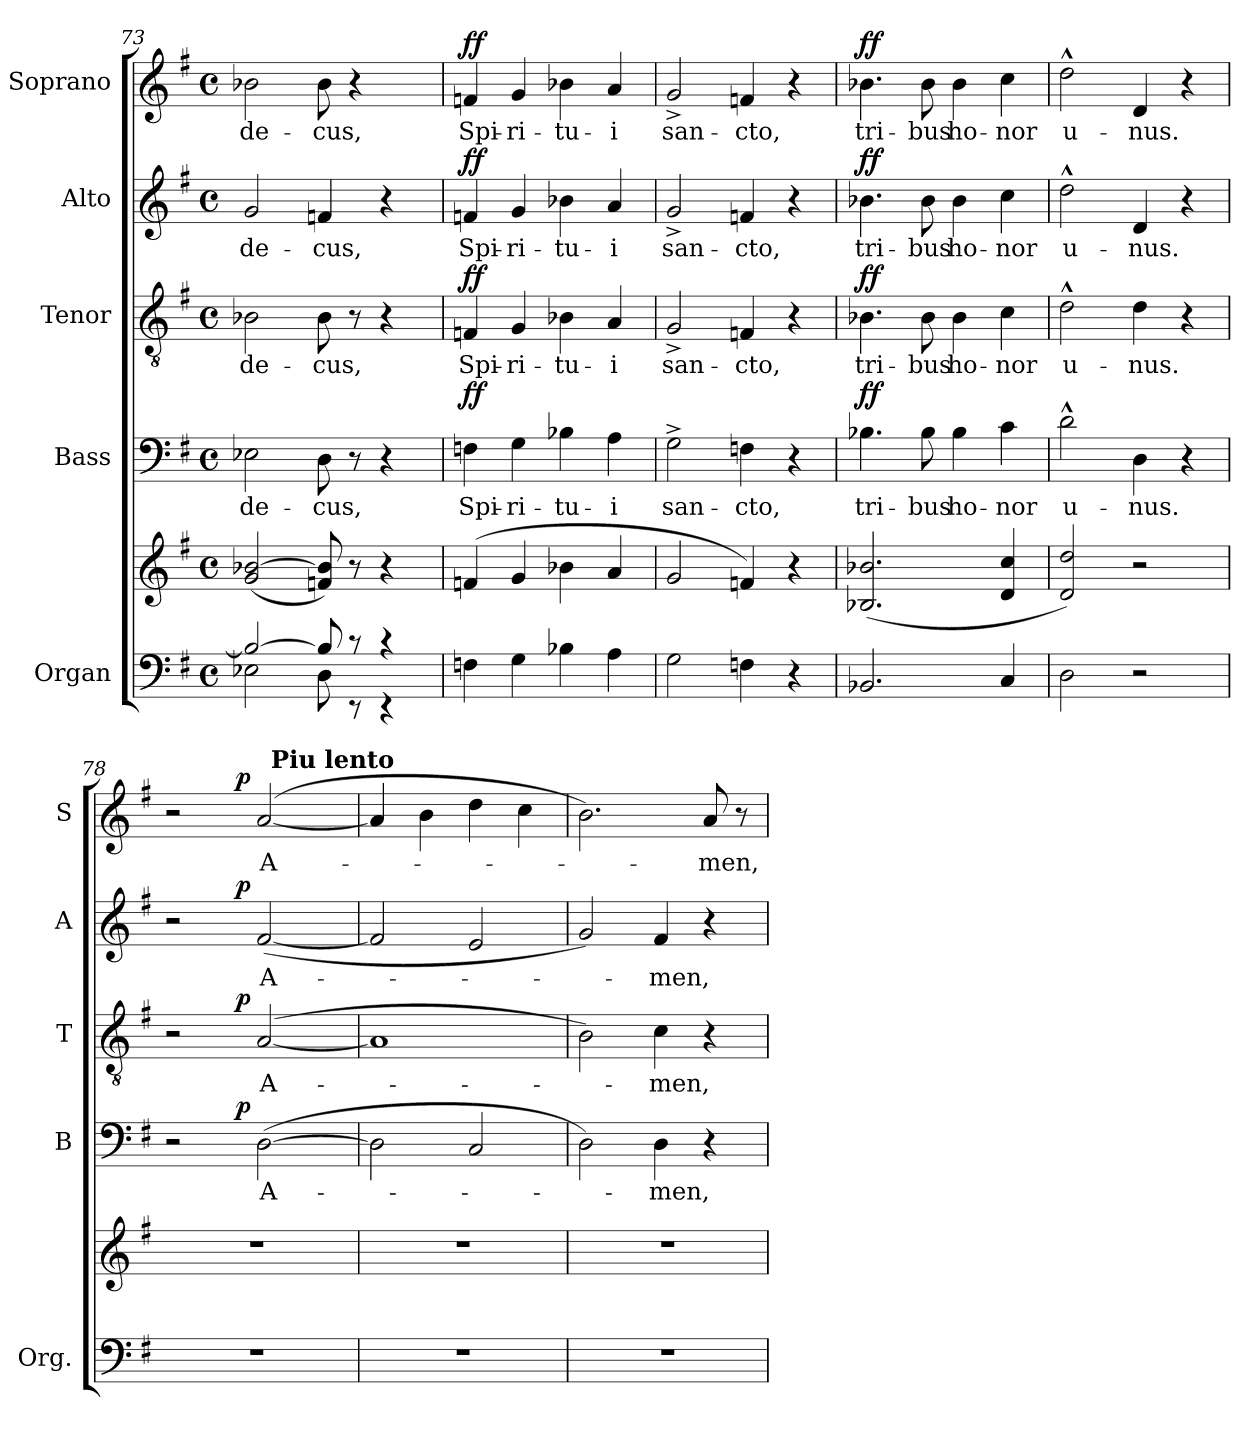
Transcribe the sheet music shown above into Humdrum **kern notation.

**kern	**kern	**kern	**text	**dynam	**kern	**text	**dynam	**kern	**text	**dynam	**kern	**text	**dynam
*part5	*part5	*part4	*part4	*part4	*part3	*part3	*part3	*part2	*part2	*part2	*part1	*part1	*part1
*staff6	*staff5	*staff4	*staff4	*staff4	*staff3	*staff3	*staff3	*staff2	*staff2	*staff2	*staff1	*staff1	*staff1
*I"Organ	*	*I"Bass	*	*	*I"Tenor	*	*	*I"Alto	*	*	*I"Soprano	*	*
*I'Org.	*	*I'B	*	*	*I'T	*	*	*I'A	*	*	*I'S	*	*
*clefF4	*clefG2	*clefF4	*	*	*clefGv2	*	*	*clefG2	*	*	*clefG2	*	*
*k[f#]	*k[f#]	*k[f#]	*	*	*k[f#]	*	*	*k[f#]	*	*	*k[f#]	*	*
*G:	*G:	*G:	*	*	*G:	*	*	*G:	*	*	*G:	*	*
*M4/4	*M4/4	*M4/4	*	*	*M4/4	*	*	*M4/4	*	*	*M4/4	*	*
*met(c)	*met(c)	*met(c)	*	*	*met(c)	*	*	*met(c)	*	*	*met(c)	*	*
=73	=73	=73	=73	=73	=73	=73	=73	=73	=73	=73	=73	=73	=73
*^	*	*	*	*	*	*	*	*	*	*	*	*	*
2B-/_	2E-X\	(2g/ [2b-X/	2E-X\	de-	.	2B-X\	de-	.	2g/	de-	.	2b-X\	de-	.
8B-/]	8D\	8fn/ 8b-/])	8D\	-cus,	.	8B-\	-cus,	.	4fn/	-cus,	.	8b-\	-cus,	.
8rc	8rEE	8r	8r	.	.	8r	.	.	.	.	.	4r	.	.
4rc	4rEE	4r	4r	.	.	4r	.	.	4r	.	.	.	.	.
.	.	.	.	.	.	.	.	.	.	.	.	8ryy	.	.
*v	*v	*	*	*	*	*	*	*	*	*	*	*	*	*
=74	=74	=74	=74	=74	=74	=74	=74	=74	=74	=74	=74	=74	=74
!	!	!	!	!LO:DY:a	!	!	!LO:DY:a	!	!	!LO:DY:a	!	!	!LO:DY:a
4Fn\	(4fn/	4Fn\	Spi-	ff	4Fn/	Spi-	ff	4fn/	Spi-	ff	4fn/	Spi-	ff
4G\	4g/	4G\	-ri-	.	4G/	-ri-	.	4g/	-ri-	.	4g/	-ri-	.
4B-X\	4b-X\	4B-X\	-tu-	.	4B-X\	-tu-	.	4b-X\	-tu-	.	4b-X\	-tu-	.
4A\	4a/	4A\	-i	.	4A/	-i	.	4a/	-i	.	4a/	-i	.
=75	=75	=75	=75	=75	=75	=75	=75	=75	=75	=75	=75	=75	=75
2G\	2g/	2G^>\	san-	.	2G^</	san-	.	2g^</	san-	.	2g^</	san-	.
4Fn\	4fn/)	4Fn\	-cto,	.	4Fn/	-cto,	.	4fn/	-cto,	.	4fn/	-cto,	.
4r	4r	4r	.	.	4r	.	.	4r	.	.	4r	.	.
!!LO:LB:g=z
=76	=76	=76	=76	=76	=76	=76	=76	=76	=76	=76	=76	=76	=76
!	!	!	!	!LO:DY:a	!	!	!LO:DY:a	!	!	!LO:DY:a	!	!	!LO:DY:a
2.BB-X/	(2.B-X/ 2.b-X/	4.B-X\	tri-	ff	4.B-X\	tri-	ff	4.b-X\	tri-	ff	4.b-X\	tri-	ff
.	.	8B-\	-bus	.	8B-\	-bus	.	8b-\	-bus	.	8b-\	-bus	.
.	.	4B-\	ho-	.	4B-\	ho-	.	4b-\	ho-	.	4b-\	ho-	.
4C/	4d/ 4cc/	4c\	-nor	.	4c\	-nor	.	4cc\	-nor	.	4cc\	-nor	.
=77	=77	=77	=77	=77	=77	=77	=77	=77	=77	=77	=77	=77	=77
2D\	2d/ 2dd/)	2d^^>\	u-	.	2d^^>\	u-	.	2dd^^>\	u-	.	2dd^^>\	u-	.
2r	2r	4D\	-nus.	.	4d\	-nus.	.	4d/	-nus.	.	4d/	-nus.	.
.	.	4r	.	.	4r	.	.	4r	.	.	4r	.	.
=78	=78	=78	=78	=78	=78	=78	=78	=78	=78	=78	=78	=78	=78
*	*	*^	*	*	*^	*	*	*^	*	*	*^	*	*
*	*	*	*	*	*	*	*	*	*	*	*	*	*	*	*^	*	*
1r	1r	2r	4..ryy	.	.	2r	4..ryy	.	.	2r	4..ryy	.	.	2r	4..ryy	2ryy	.	.
!	!	!	!	!	!LO:DY:a	!	!	!	!LO:DY:a	!	!	!	!LO:DY:a	!	!	!	!	!LO:DY:a
.	.	.	2ryy	.	p	.	2ryy	.	p	.	2ryy	.	p	.	2ryy	.	.	p
.	.	([2D\	.	A-	.	([2A/	.	A-	.	([2f#/	.	A-	.	([2a/	.	32ryy	A-	.
!	!	!	!	!	!	!	!	!	!	!	!	!	!	!	!	!LO:TX:a:B:t=Piu lento	!	!
.	.	.	.	.	.	.	.	.	.	.	.	.	.	.	.	4...ryy	.	.
.	.	.	16ryy	.	.	.	16ryy	.	.	.	16ryy	.	.	.	16ryy	.	.	.
*	*	*v	*v	*	*	*	*	*	*	*v	*v	*	*	*v	*v	*v	*	*
*	*	*	*	*	*v	*v	*	*	*	*	*	*	*	*
=79	=79	=79	=79	=79	=79	=79	=79	=79	=79	=79	=79	=79	=79
1r	1r	2D\]	.	.	1A]	.	.	2f#/]	.	.	4a/]	.	.
.	.	.	.	.	.	.	.	.	.	.	4b\	.	.
.	.	2C/	.	.	.	.	.	2e/	.	.	4dd\	.	.
.	.	.	.	.	.	.	.	.	.	.	4cc\	.	.
=80	=80	=80	=80	=80	=80	=80	=80	=80	=80	=80	=80	=80	=80
1r	1r	2D\)	.	.	2B\)	.	.	2g/)	.	.	2.b\)	.	.
.	.	4D\	-men,	.	4c\	-men,	.	4f#/	-men,	.	.	.	.
.	.	4r	.	.	4r	.	.	4r	.	.	8a/	-men,	.
.	.	.	.	.	.	.	.	.	.	.	8r	.	.
=	=	=	=	=	=	=	=	=	=	=	=	=	=
*-	*-	*-	*-	*-	*-	*-	*-	*-	*-	*-	*-	*-	*-
